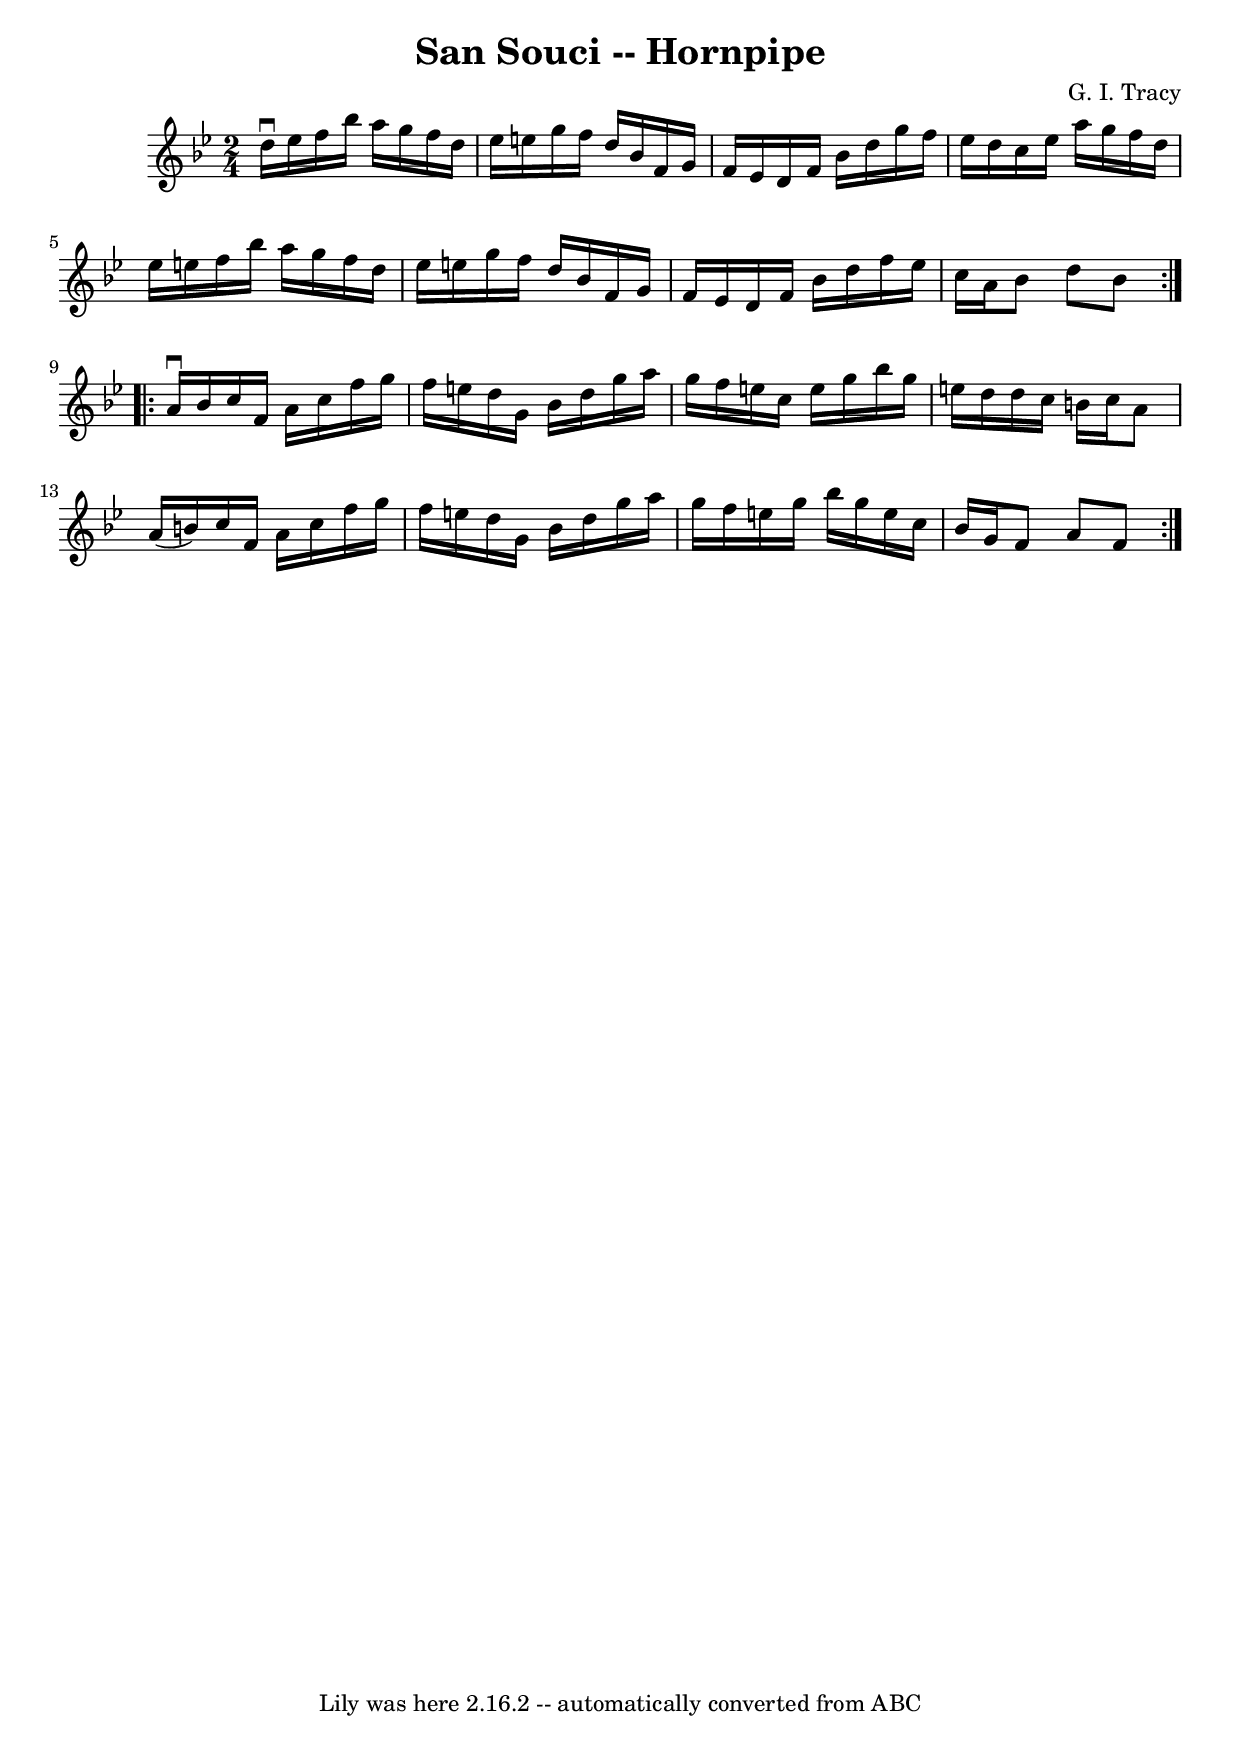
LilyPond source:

\version "2.7.40"
\include "Mammoth.ily"
\header {
	%% book = "Cole's 1000 Fiddle Tunes"
	composer = "G. I. Tracy"
	crossRefNumber = "1"
	footnotes = ""
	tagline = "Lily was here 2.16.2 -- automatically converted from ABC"
	title = "San Souci -- Hornpipe"
}
voicedefault =  {


\repeat volta 2 {
\time 2/4 
\key bes \major d''16^\downbow ees''16  |
 f''16    
bes''16 a''16 g''16 f''16 d''16 ees''16 e''16  |
   
g''16 f''16 d''16 bes'16 f'16 g'16 f'16 ees'16  |
   
d'16 f'16 bes'16 d''16 g''16 f''16 ees''16 d''16  |
 
 c''16 ees''16 a''16 g''16 f''16 d''16 ees''16 e''16  
|
 f''16 bes''16 a''16 g''16 f''16 d''16 ees''16    
e''16  |
 g''16 f''16 d''16 bes'16 f'16 g'16 f'16    
ees'16  |
 d'16 f'16 bes'16 d''16 f''16 ees''16 c''16 
 a'16  |
 bes'8 d''8 bes'8  }     \repeat volta 2 { a'16 
^\downbow bes'16  |
 c''16 f'16 a'16 c''16 f''16 g''16 
 f''16 e''16  |
 d''16 g'16 bes'16 d''16 g''16    
a''16 g''16 f''16  |
 e''16 c''16 e''16 g''16 bes''16 
 g''16 e''!16 d''16  |
 d''16 c''16 b'16 c''16 a'8  
 a'16 (b'16) |
 c''16 f'16 a'16 c''16 f''16    
g''16 f''16 e''16  |
 d''16 g'16 bes'16 d''16 g''16   
 a''16 g''16 f''16  |
 e''16 g''16 bes''16 g''16    
e''16 c''16 bes'16 g'16  |
 f'8 a'8 f'8  }   
}

\score{
    <<

	\context Staff="default"
	{
	    \voicedefault 
	}

    >>
	\layout {
	}
	\midi {}
}
